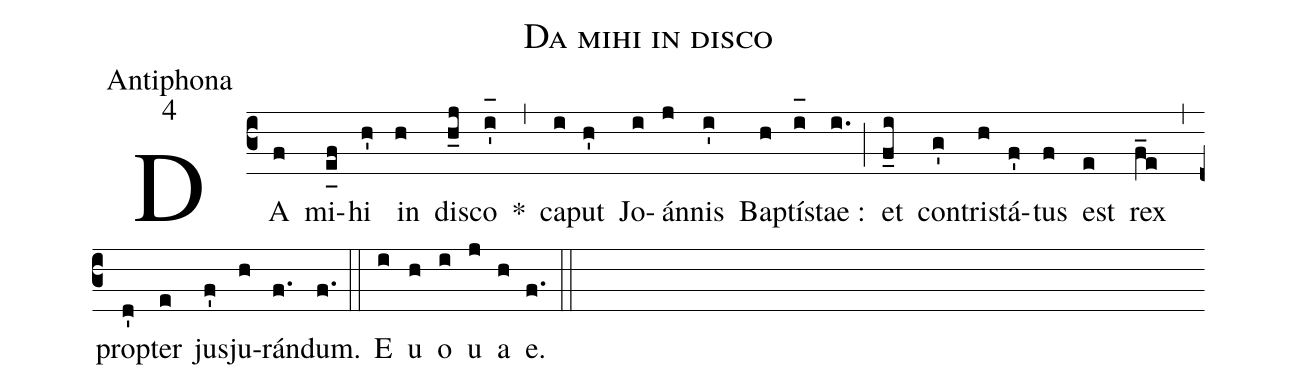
name:Da mihi in disco;
office-part:Antiphona;
mode:4;
%%
(c3) DA(f) mi(e_[uh:l]f)hi(h') in(h) di(h_j)sco(i'_[oh:h]) *(,) ca(i)put(h') Jo(i)án(j)nis(i') Ba(h)ptí(i_[oh:h])stae :(i.) (;) et(f_i) con(g')tri(h)stá(f')tus(f) est(e) rex(f_e) (,) pro(d')pter(e) jus(f')ju(h)rán(f.)dum.(f.) (::) <eu>E(i) u(h) o(i) u(j) a(h) e.</eu>(f.) (::)
